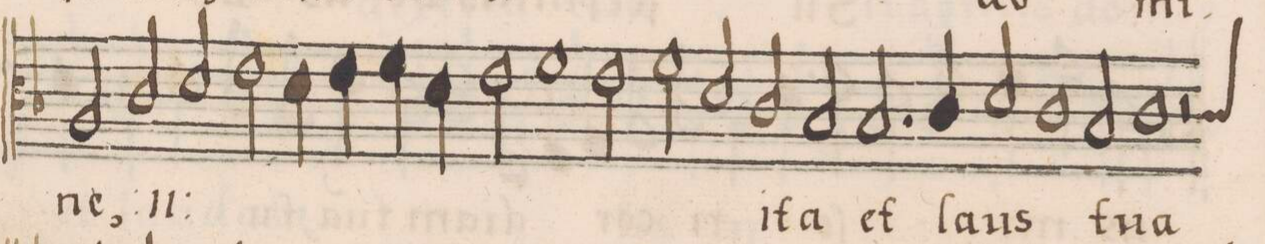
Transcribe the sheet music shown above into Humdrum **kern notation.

**kern	**text
*I"CANTVS	*
*clefC3	*
*k[b-]	*
*met(C)	*
*M2/1	*
2A/	-ne,
*	*ij
2c/	do-
2d/	.
2e\	.
=31-	=31-
4d\	-mi-
4e\	.
4f\	.
4d\	.
2e\	.
1f\	.
=32-	=32-
2e\	.
2f\	.
2d/	-ne
*	*Xij
=33-	=33-
2c/	i-
2B-/	-ta
2.B-/	et
4c/	.
=34-	=34-
2d/	laus
1c\	.
2B-/	tu-
=35-	=35-
*custos:c	*
1c\	-a
2r	.
*	*ij
*-	*-
